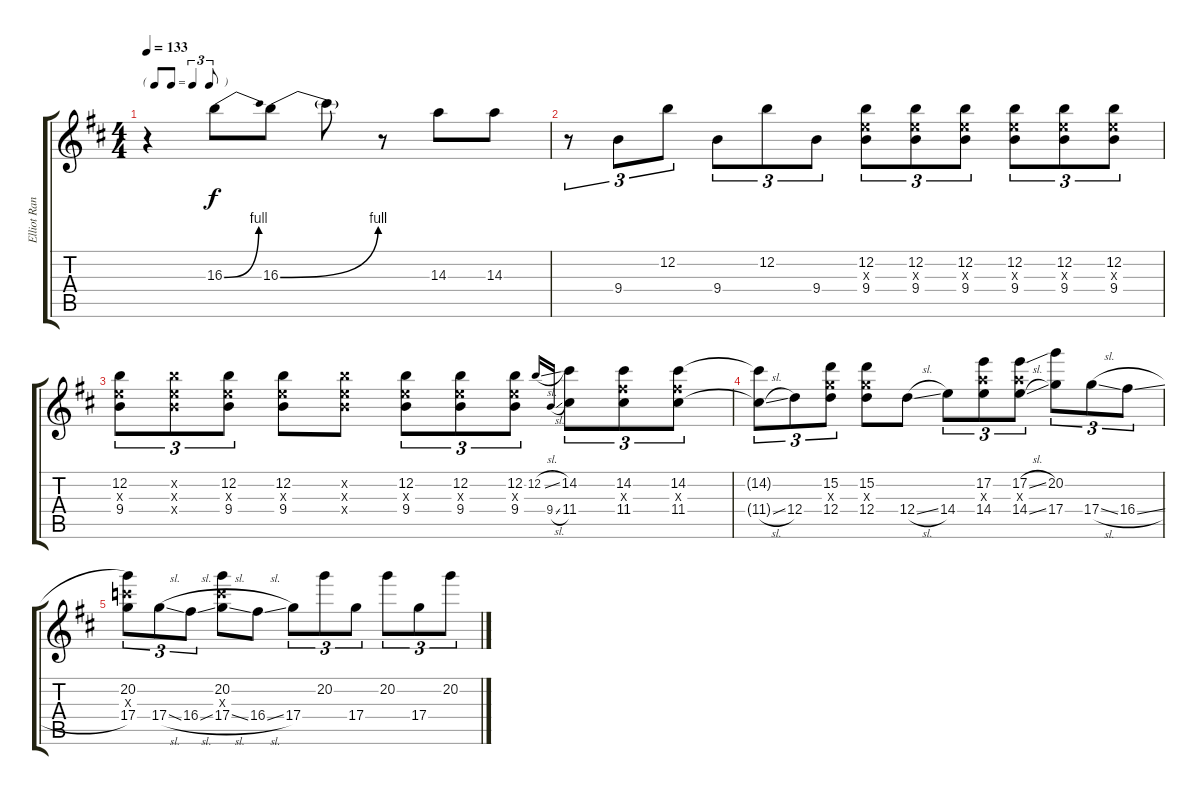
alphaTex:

\track ("Elliot Randall" "Elliot Ran") {instrument overdrivenguitar}
\staff {score tabs}
\tuning (E4 B3 G3 D3 A2 E2) {hide}
\ts (4 4)
\tf triplet8th
\tempo 133
\clef g2
\ks d
r.4{dy f} 16.3{be (bend 0 0 60 4)}.8 16.3{be (bend 0 0 60 4)}.8 16.3{t}.8 r.8 14.3.8 14.3.8 |
r.8{tu (3 2)} 9.4.8{tu (3 2)} 12.2.8{tu (3 2)} 9.4.8{tu (3 2)} 12.2.8{tu (3 2)} 9.4.8{tu (3 2)} (12.2 9.3{x} 9.4).8{tu (3 2)} (12.2 9.3{x} 9.4).8{tu (3 2)} (12.2 9.3{x} 9.4).8{tu (3 2)} (12.2 9.3{x} 9.4).8{tu (3 2)} (12.2 9.3{x} 9.4).8{tu (3 2)} (12.2 9.3{x} 9.4).8{tu (3 2)} |
(12.2 9.3{x} 9.4).8{tu (3 2)} (12.2{x} 9.3{x} 9.4{x}).8{tu (3 2)} (12.2 9.3{x} 9.4).8{tu (3 2)} (12.2 9.3{x} 9.4).8 (12.2{x} 9.3{x} 9.4{x}).8 (12.2 9.3{x} 9.4).8{tu (3 2)} (12.2 9.3{x} 9.4).8{tu (3 2)} (12.2 9.3{x} 9.4).8{tu (3 2)} 12.2{sl}.16{gr onbeat} 9.4{sl}.16{gr onbeat} (14.2 11.4).8{tu (3 2)} (14.2 11.3{x} 11.4).8{tu (3 2)} (14.2 11.3{x} 11.4).8{tu (3 2)} |
(14.2{t} 11.4{sl t}).8{tu (3 2) volume 0} 12.4.8{tu (3 2)} (15.2 12.3{x} 12.4).8{tu (3 2)} (15.2 12.3{x} 12.4).8 12.4{sl}.8 14.4.8{tu (3 2)} (17.2 14.3{x} 14.4).8{tu (3 2)} (17.2{sl} 14.3{x} 14.4{sl}).8{tu (3 2)} (20.2 17.4).8{tu (3 2)} 17.4{sl}.8{tu (3 2)} 16.4{sl}.8{tu (3 2)} |
(20.2 17.3{x} 17.4).8{tu (3 2)} 17.4{sl}.8{tu (3 2)} 16.4{sl}.8{tu (3 2)} (20.2 17.3{x} 17.4{sl}).8 16.4{sl}.8 17.4.8{tu (3 2)} 20.2.8{tu (3 2)} 17.4.8{tu (3 2)} 20.2.8{tu (3 2)} 17.4.8{tu (3 2)} 20.2.8{tu (3 2)}
